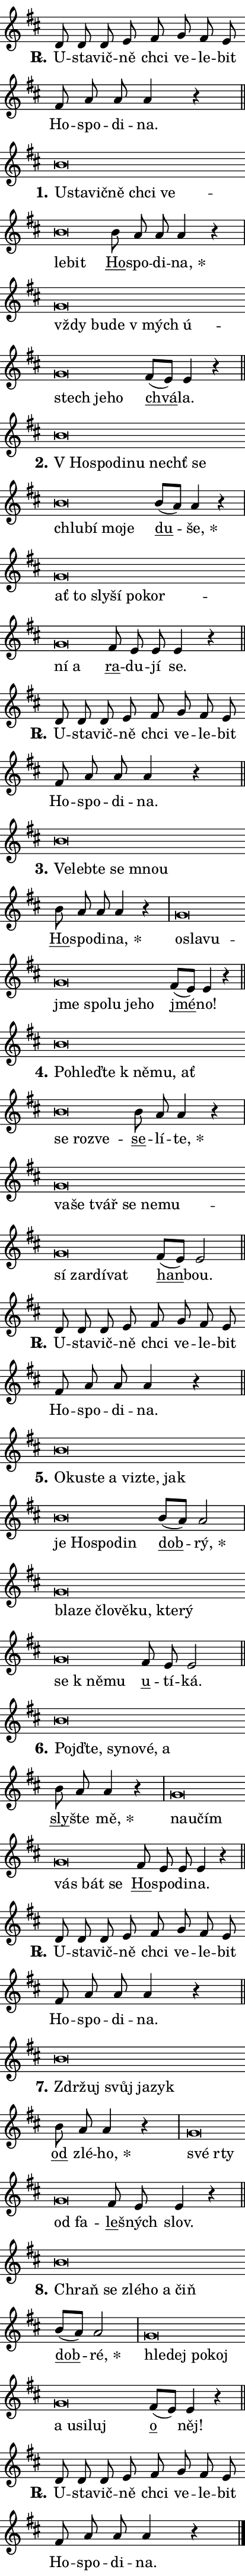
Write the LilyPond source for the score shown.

\version "2.24.0"
\header { tagline = "" }
\paper {
  indent = 0\cm
  top-margin = 0\cm
  right-margin = 0\cm
  bottom-margin = 0\cm
  left-margin = 0\cm
  paper-width = 7\cm
  page-breaking = #ly:one-page-breaking
  system-system-spacing.basic-distance = #11
  score-system-spacing.basic-distance = #11
  ragged-last = ##f
}


%% Author: Thomas Morley
%% https://lists.gnu.org/archive/html/lilypond-user/2020-05/msg00002.html
#(define (line-position grob)
"Returns position of @var[grob} in current system:
   @code{'start}, if at first time-step
   @code{'end}, if at last time-step
   @code{'middle} otherwise
"
  (let* ((col (ly:item-get-column grob))
         (ln (ly:grob-object col 'left-neighbor))
         (rn (ly:grob-object col 'right-neighbor))
         (col-to-check-left (if (ly:grob? ln) ln col))
         (col-to-check-right (if (ly:grob? rn) rn col))
         (break-dir-left
           (and
             (ly:grob-property col-to-check-left 'non-musical #f)
             (ly:item-break-dir col-to-check-left)))
         (break-dir-right
           (and
             (ly:grob-property col-to-check-right 'non-musical #f)
             (ly:item-break-dir col-to-check-right))))
        (cond ((eqv? 1 break-dir-left) 'start)
              ((eqv? -1 break-dir-right) 'end)
              (else 'middle))))

#(define (tranparent-at-line-position vctor)
  (lambda (grob)
  "Relying on @code{line-position} select the relevant enry from @var{vctor}.
Used to determine transparency,"
    (case (line-position grob)
      ((end) (not (vector-ref vctor 0)))
      ((middle) (not (vector-ref vctor 1)))
      ((start) (not (vector-ref vctor 2))))))

noteHeadBreakVisibility =
#(define-music-function (break-visibility)(vector?)
"Makes @code{NoteHead}s transparent relying on @var{break-visibility}"
#{
  \override NoteHead.transparent =
    #(tranparent-at-line-position break-visibility)
#})

#(define delete-ledgers-for-transparent-note-heads
  (lambda (grob)
    "Reads whether a @code{NoteHead} is transparent.
If so this @code{NoteHead} is removed from @code{'note-heads} from
@var{grob}, which is supposed to be @code{LedgerLineSpanner}.
As a result ledgers are not printed for this @code{NoteHead}"
    (let* ((nhds-array (ly:grob-object grob 'note-heads))
           (nhds-list
             (if (ly:grob-array? nhds-array)
                 (ly:grob-array->list nhds-array)
                 '()))
           ;; Relies on the transparent-property being done before
           ;; Staff.LedgerLineSpanner.after-line-breaking is executed.
           ;; This is fragile ...
           (to-keep
             (remove
               (lambda (nhd)
                 (ly:grob-property nhd 'transparent #f))
               nhds-list)))
      ;; TODO find a better method to iterate over grob-arrays, similiar
      ;; to filter/remove etc for lists
      ;; For now rebuilt from scratch
      (set! (ly:grob-object grob 'note-heads)  '())
      (for-each
        (lambda (nhd)
          (ly:pointer-group-interface::add-grob grob 'note-heads nhd))
        to-keep))))

hideNotes = {
  \noteHeadBreakVisibility #begin-of-line-visible
}
unHideNotes = {
  \noteHeadBreakVisibility #all-visible
}

% work-around for resetting accidentals
% https://lilypond.org/doc/v2.23/Documentation/notation/displaying-rhythms#unmetered-music
cadenzaMeasure = {
  \cadenzaOff
  \partial 1024 s1024
  \cadenzaOn
}

#(define-markup-command (accent layout props text) (markup?)
  "Underline accented syllable"
  (interpret-markup layout props
    #{\markup \override #'(offset . 4.3) \underline { #text }#}))

responsum = \markup \concat {
  "R" \hspace #-1.05 \path #0.1 #'((moveto 0 0.07) (lineto 0.9 0.8)) \hspace #0.05 "."
}

\layout {
    \context {
        \Staff
        \remove "Time_signature_engraver"
        \override LedgerLineSpanner.after-line-breaking = #delete-ledgers-for-transparent-note-heads
    }
    \context {
        \Voice {
            \override NoteHead.output-attributes = #'((class . "notehead"))
            \override Hairpin.height = #0.55
        }
    }
    \context {
        \Lyrics {
            \override StanzaNumber.output-attributes = #'((class . "stanzanumber"))
            \override LyricSpace.minimum-distance = #0.9
            \override LyricText.font-name = #"TeX Gyre Schola"
            \override LyricText.font-size = 1
            \override StanzaNumber.font-name = #"TeX Gyre Schola Bold"
            \override StanzaNumber.font-size = 1
        }
    }
}

% magnetic-lyrics.ily
%
%   written by
%     Jean Abou Samra <jean@abou-samra.fr>
%     Werner Lemberg <wl@gnu.org>
%
%   adapted by
%     Jiri Hon <jiri.hon@gmail.com>
%
% Version 2022-Apr-15

% https://www.mail-archive.com/lilypond-user@gnu.org/msg149350.html

#(define (Left_hyphen_pointer_engraver context)
   "Collect syllable-hyphen-syllable occurrences in lyrics and store
them in properties.  This engraver only looks to the left.  For
example, if the lyrics input is @code{foo -- bar}, it does the
following.

@itemize @bullet
@item
Set the @code{text} property of the @code{LyricHyphen} grob between
@q{foo} and @q{bar} to @code{foo}.

@item
Set the @code{left-hyphen} property of the @code{LyricText} grob with
text @q{foo} to the @code{LyricHyphen} grob between @q{foo} and
@q{bar}.
@end itemize

Use this auxiliary engraver in combination with the
@code{lyric-@/text::@/apply-@/magnetic-@/offset!} hook."
   (let ((hyphen #f)
         (text #f))
     (make-engraver
      (acknowledgers
       ((lyric-syllable-interface engraver grob source-engraver)
        (set! text grob)))
      (end-acknowledgers
       ((lyric-hyphen-interface engraver grob source-engraver)
        ;(when (not (grob::has-interface grob 'lyric-space-interface))
          (set! hyphen grob)));)
      ((stop-translation-timestep engraver)
       (when (and text hyphen)
         (ly:grob-set-object! text 'left-hyphen hyphen))
       (set! text #f)
       (set! hyphen #f)))))

#(define (lyric-text::apply-magnetic-offset! grob)
   "If the space between two syllables is less than the value in
property @code{LyricText@/.details@/.squash-threshold}, move the right
syllable to the left so that it gets concatenated with the left
syllable.

Use this function as a hook for
@code{LyricText@/.after-@/line-@/breaking} if the
@code{Left_@/hyphen_@/pointer_@/engraver} is active."
   (let ((hyphen (ly:grob-object grob 'left-hyphen #f)))
     (when hyphen
       (let ((left-text (ly:spanner-bound hyphen LEFT)))
         (when (grob::has-interface left-text 'lyric-syllable-interface)
           (let* ((common (ly:grob-common-refpoint grob left-text X))
                  (this-x-ext (ly:grob-extent grob common X))
                  (left-x-ext
                   (begin
                     ;; Trigger magnetism for left-text.
                     (ly:grob-property left-text 'after-line-breaking)
                     (ly:grob-extent left-text common X)))
                  ;; `delta` is the gap width between two syllables.
                  (delta (- (interval-start this-x-ext)
                            (interval-end left-x-ext)))
                  (details (ly:grob-property grob 'details))
                  (threshold (assoc-get 'squash-threshold details 0.2)))
             (when (< delta threshold)
               (let* (;; We have to manipulate the input text so that
                      ;; ligatures crossing syllable boundaries are not
                      ;; disabled.  For languages based on the Latin
                      ;; script this is essentially a beautification.
                      ;; However, for non-Western scripts it can be a
                      ;; necessity.
                      (lt (ly:grob-property left-text 'text))
                      (rt (ly:grob-property grob 'text))
                      (is-space (grob::has-interface hyphen 'lyric-space-interface))
                      (space (if is-space " " ""))
                      (space-markup (grob-interpret-markup grob " "))
                      (space-size (interval-length (ly:stencil-extent space-markup X)))
                      (extra-delta (if is-space space-size 0))
                      ;; Append new syllable.
                      (ltrt-space (if (and (string? lt) (string? rt))
                                (string-append lt space rt)
                                (make-concat-markup (list lt space rt))))
                      ;; Right-align `ltrt` to the right side.
                      (ltrt-space-markup (grob-interpret-markup
                               grob
                               (make-translate-markup
                                (cons (interval-length this-x-ext) 0)
                                (make-right-align-markup ltrt-space)))))
                 (begin
                   ;; Don't print `left-text`.
                   (ly:grob-set-property! left-text 'stencil #f)
                   ;; Set text and stencil (which holds all collected
                   ;; syllables so far) and shift it to the left.
                   (ly:grob-set-property! grob 'text ltrt-space)
                   (ly:grob-set-property! grob 'stencil ltrt-space-markup)
                   (ly:grob-translate-axis! grob (- (- delta extra-delta)) X))))))))))


#(define (lyric-hyphen::displace-bounds-first grob)
   ;; Make very sure this callback isn't triggered too early.
   (let ((left (ly:spanner-bound grob LEFT))
         (right (ly:spanner-bound grob RIGHT)))
     (ly:grob-property left 'after-line-breaking)
     (ly:grob-property right 'after-line-breaking)
     (ly:lyric-hyphen::print grob)))

squashThreshold = #0.4

\layout {
  \context {
    \Lyrics
    \consists #Left_hyphen_pointer_engraver
    \override LyricText.after-line-breaking =
      #lyric-text::apply-magnetic-offset!
    \override LyricHyphen.stencil = #lyric-hyphen::displace-bounds-first
    \override LyricText.details.squash-threshold = \squashThreshold
    \override LyricHyphen.minimum-distance = 0
    \override LyricHyphen.minimum-length = \squashThreshold
  }
}

squash = \override LyricText.details.squash-threshold = 9999
unSquash = \override LyricText.details.squash-threshold = \squashThreshold

left = \override LyricText.self-alignment-X = #LEFT
unLeft = \revert LyricText.self-alignment-X

starOffset = #(lambda (grob) 
                (let ((x_offset (ly:self-alignment-interface::aligned-on-x-parent grob)))
                  (if (= x_offset 0) 0 (+ x_offset 1.2))))

star = #(define-music-function (syllable)(string?)
"Append star separator at the end of a syllable"
#{
  \once \override LyricText.X-offset = #starOffset
  \lyricmode { \markup {
    #syllable
    \override #'((font-name . "TeX Gyre Schola Bold")) \hspace #0.2 \lower #0.65 \larger "*"
  } }
#})

starAccent = #(define-music-function (syllable)(string?)
"Append star separator at the end of a syllable and make accent"
#{
  \once \override LyricText.X-offset = #starOffset
  \lyricmode { \markup {
    \accent #syllable
    \override #'((font-name . "TeX Gyre Schola Bold")) \hspace #0.2 \lower #0.65 \larger "*"
  } }
#})

breath = #(define-music-function (syllable)(string?)
"Append breathing indicator at the end of a syllable"
#{
  \lyricmode { \markup { #syllable "+" } }
#})

optionalBreath = #(define-music-function (syllable)(string?)
"Append optional breathing indicator at the end of a syllable"
#{
  \lyricmode { \markup { #syllable "(+)" } }
#})


\score {
    <<
        \new Voice = "melody" { \cadenzaOn \key d \major \relative { d'8 d d e fis \bar "" g fis e \bar "" fis a a a4 r \cadenzaMeasure \bar "||" \break } }
        \new Lyrics \lyricsto "melody" { \lyricmode { \set stanza = \responsum
U -- sta -- vič -- ně chci ve -- le -- bit Ho -- spo -- di -- na. } }
    >>
    \layout {}
}

\score {
    <<
        \new Voice = "melody" { \cadenzaOn \key d \major \relative { b'\breve*1/16 \hideNotes \breve*1/16 \bar "" \breve*1/16 \bar "" \breve*1/16 \bar "" \breve*1/16 \bar "" \breve*1/16 \bar "" \breve*1/16 \breve*1/16 \bar "" \unHideNotes \bar "" b8 a a a4 r \cadenzaMeasure \bar "|" g\breve*1/16 \hideNotes \breve*1/16 \bar "" \breve*1/16 \bar "" \breve*1/16 \bar "" \breve*1/16 \bar "" \breve*1/16 \bar "" \breve*1/16 \breve*1/16 \bar "" \unHideNotes \bar "" fis8[( e)] e4 r \cadenzaMeasure \bar "||" \break } }
        \new Lyrics \lyricsto "melody" { \lyricmode { \set stanza = "1."
\left U -- \squash sta -- vič -- ně chci ve -- le -- bit \unLeft \unSquash \markup \accent Ho -- spo -- di -- \star na, \left vždy \squash bu -- de "v mých" ú -- stech je -- ho \unLeft \unSquash \markup \accent chvá -- la. } }
    >>
    \layout {}
}

\score {
    <<
        \new Voice = "melody" { \cadenzaOn \key d \major \relative { b'\breve*1/16 \hideNotes \breve*1/16 \bar "" \breve*1/16 \bar "" \breve*1/16 \bar "" \breve*1/16 \bar "" \breve*1/16 \bar "" \breve*1/16 \bar "" \breve*1/16 \bar "" \breve*1/16 \breve*1/16 \bar "" \unHideNotes \bar "" b8[( a)] a4 r \cadenzaMeasure \bar "|" g\breve*1/16 \hideNotes \breve*1/16 \bar "" \breve*1/16 \bar "" \breve*1/16 \bar "" \breve*1/16 \bar "" \breve*1/16 \bar "" \breve*1/16 \breve*1/16 \bar "" \unHideNotes \bar "" fis8 e e e4 r \cadenzaMeasure \bar "||" \break } }
        \new Lyrics \lyricsto "melody" { \lyricmode { \set stanza = "2."
\left "V Ho" -- \squash spo -- di -- nu nechť se chlu -- bí mo -- je \unLeft \unSquash \markup \accent du -- \star še, \left ať \squash to sly -- ší po -- kor -- ní a \unLeft \unSquash \markup \accent ra -- du -- jí se. } }
    >>
    \layout {}
}

\score {
    <<
        \new Voice = "melody" { \cadenzaOn \key d \major \relative { d'8 d d e fis \bar "" g fis e \bar "" fis a a a4 r \cadenzaMeasure \bar "||" \break } }
        \new Lyrics \lyricsto "melody" { \lyricmode { \set stanza = \responsum
U -- sta -- vič -- ně chci ve -- le -- bit Ho -- spo -- di -- na. } }
    >>
    \layout {}
}

\score {
    <<
        \new Voice = "melody" { \cadenzaOn \key d \major \relative { b'\breve*1/16 \hideNotes \breve*1/16 \bar "" \breve*1/16 \bar "" \breve*1/16 \breve*1/16 \bar "" \unHideNotes \bar "" b8 a a a4 r \cadenzaMeasure \bar "|" g\breve*1/16 \hideNotes \breve*1/16 \bar "" \breve*1/16 \bar "" \breve*1/16 \bar "" \breve*1/16 \bar "" \breve*1/16 \bar "" \breve*1/16 \breve*1/16 \bar "" \unHideNotes \bar "" fis8[( e)] e4 r \cadenzaMeasure \bar "||" \break } }
        \new Lyrics \lyricsto "melody" { \lyricmode { \set stanza = "3."
\left Ve -- \squash leb -- te se mnou \unLeft \unSquash \markup \accent Ho -- spo -- di -- \star na, \left o -- \squash sla -- vu -- jme spo -- lu je -- ho \unLeft \unSquash \markup \accent jmé -- no! } }
    >>
    \layout {}
}

\score {
    <<
        \new Voice = "melody" { \cadenzaOn \key d \major \relative { b'\breve*1/16 \hideNotes \breve*1/16 \bar "" \breve*1/16 \bar "" \breve*1/16 \bar "" \breve*1/16 \bar "" \breve*1/16 \bar "" \breve*1/16 \bar "" \breve*1/16 \breve*1/16 \bar "" \unHideNotes \bar "" b8 a a4 r \cadenzaMeasure \bar "|" g\breve*1/16 \hideNotes \breve*1/16 \bar "" \breve*1/16 \bar "" \breve*1/16 \bar "" \breve*1/16 \bar "" \breve*1/16 \bar "" \breve*1/16 \bar "" \breve*1/16 \bar "" \breve*1/16 \breve*1/16 \bar "" \unHideNotes \bar "" fis8[( e)] e2 \cadenzaMeasure \bar "||" \break } }
        \new Lyrics \lyricsto "melody" { \lyricmode { \set stanza = "4."
\left Po -- \squash hleď -- te "k ně" -- mu, ať se roz -- ve -- \unLeft \unSquash \markup \accent se -- lí -- \star te, \left va -- \squash še tvář se ne -- mu -- sí za -- rdí -- vat \unLeft \unSquash \markup \accent han -- bou. } }
    >>
    \layout {}
}

\score {
    <<
        \new Voice = "melody" { \cadenzaOn \key d \major \relative { d'8 d d e fis \bar "" g fis e \bar "" fis a a a4 r \cadenzaMeasure \bar "||" \break } }
        \new Lyrics \lyricsto "melody" { \lyricmode { \set stanza = \responsum
U -- sta -- vič -- ně chci ve -- le -- bit Ho -- spo -- di -- na. } }
    >>
    \layout {}
}

\score {
    <<
        \new Voice = "melody" { \cadenzaOn \key d \major \relative { b'\breve*1/16 \hideNotes \breve*1/16 \bar "" \breve*1/16 \bar "" \breve*1/16 \bar "" \breve*1/16 \bar "" \breve*1/16 \bar "" \breve*1/16 \bar "" \breve*1/16 \bar "" \breve*1/16 \bar "" \breve*1/16 \breve*1/16 \bar "" \unHideNotes \bar "" b8[( a)] a2 \cadenzaMeasure \bar "|" g\breve*1/16 \hideNotes \breve*1/16 \bar "" \breve*1/16 \bar "" \breve*1/16 \bar "" \breve*1/16 \bar "" \breve*1/16 \bar "" \breve*1/16 \bar "" \breve*1/16 \bar "" \breve*1/16 \breve*1/16 \bar "" \unHideNotes \bar "" fis8 e e2 \cadenzaMeasure \bar "||" \break } }
        \new Lyrics \lyricsto "melody" { \lyricmode { \set stanza = "5."
\left O -- \squash ku -- ste a vi -- zte, jak je Ho -- spo -- din \unLeft \unSquash \markup \accent dob -- \star rý, \left bla -- \squash ze člo -- vě -- ku, kte -- rý se "k ně" -- mu \unLeft \unSquash \markup \accent u -- tí -- ká. } }
    >>
    \layout {}
}

\score {
    <<
        \new Voice = "melody" { \cadenzaOn \key d \major \relative { b'\breve*1/16 \hideNotes \breve*1/16 \bar "" \breve*1/16 \bar "" \breve*1/16 \bar "" \breve*1/16 \breve*1/16 \bar "" \unHideNotes \bar "" b8 a a4 r \cadenzaMeasure \bar "|" g\breve*1/16 \hideNotes \breve*1/16 \bar "" \breve*1/16 \bar "" \breve*1/16 \bar "" \breve*1/16 \breve*1/16 \bar "" \unHideNotes \bar "" fis8 e e e4 r \cadenzaMeasure \bar "||" \break } }
        \new Lyrics \lyricsto "melody" { \lyricmode { \set stanza = "6."
\left Pojď -- \squash te, sy -- no -- vé, a \unLeft \unSquash \markup \accent sly -- šte \star mě, \left na -- \squash u -- čím vás bát se \unLeft \unSquash \markup \accent Ho -- spo -- di -- na. } }
    >>
    \layout {}
}

\score {
    <<
        \new Voice = "melody" { \cadenzaOn \key d \major \relative { d'8 d d e fis \bar "" g fis e \bar "" fis a a a4 r \cadenzaMeasure \bar "||" \break } }
        \new Lyrics \lyricsto "melody" { \lyricmode { \set stanza = \responsum
U -- sta -- vič -- ně chci ve -- le -- bit Ho -- spo -- di -- na. } }
    >>
    \layout {}
}

\score {
    <<
        \new Voice = "melody" { \cadenzaOn \key d \major \relative { b'\breve*1/16 \hideNotes \breve*1/16 \bar "" \breve*1/16 \bar "" \breve*1/16 \breve*1/16 \bar "" \unHideNotes \bar "" b8 a a4 r \cadenzaMeasure \bar "|" g\breve*1/16 \hideNotes \breve*1/16 \bar "" \breve*1/16 \breve*1/16 \bar "" \unHideNotes \bar "" fis8 e e4 r \cadenzaMeasure \bar "||" \break } }
        \new Lyrics \lyricsto "melody" { \lyricmode { \set stanza = "7."
\left Zdr -- \squash žuj svůj ja -- zyk \unLeft \unSquash \markup \accent od zlé -- \star ho, \left své \squash rty od fa -- \unLeft \unSquash \markup \accent le -- šných slov. } }
    >>
    \layout {}
}

\score {
    <<
        \new Voice = "melody" { \cadenzaOn \key d \major \relative { b'\breve*1/16 \hideNotes \breve*1/16 \bar "" \breve*1/16 \bar "" \breve*1/16 \bar "" \breve*1/16 \breve*1/16 \bar "" \unHideNotes \bar "" b8[( a)] a2 \cadenzaMeasure \bar "|" g\breve*1/16 \hideNotes \breve*1/16 \bar "" \breve*1/16 \bar "" \breve*1/16 \bar "" \breve*1/16 \bar "" \breve*1/16 \bar "" \breve*1/16 \breve*1/16 \bar "" \unHideNotes \bar "" fis8[( e)] e4 r \cadenzaMeasure \bar "||" \break } }
        \new Lyrics \lyricsto "melody" { \lyricmode { \set stanza = "8."
\left Chraň \squash se zlé -- ho a čiň \unLeft \unSquash \markup \accent dob -- \star ré, \left hle -- \squash dej po -- koj a u -- si -- luj \unLeft \unSquash \markup \accent o něj! } }
    >>
    \layout {}
}

\score {
    <<
        \new Voice = "melody" { \cadenzaOn \key d \major \relative { d'8 d d e fis \bar "" g fis e \bar "" fis a a a4 r \cadenzaMeasure \bar "||" \break } \bar "|." }
        \new Lyrics \lyricsto "melody" { \lyricmode { \set stanza = \responsum
U -- sta -- vič -- ně chci ve -- le -- bit Ho -- spo -- di -- na. } }
    >>
    \layout {}
}
